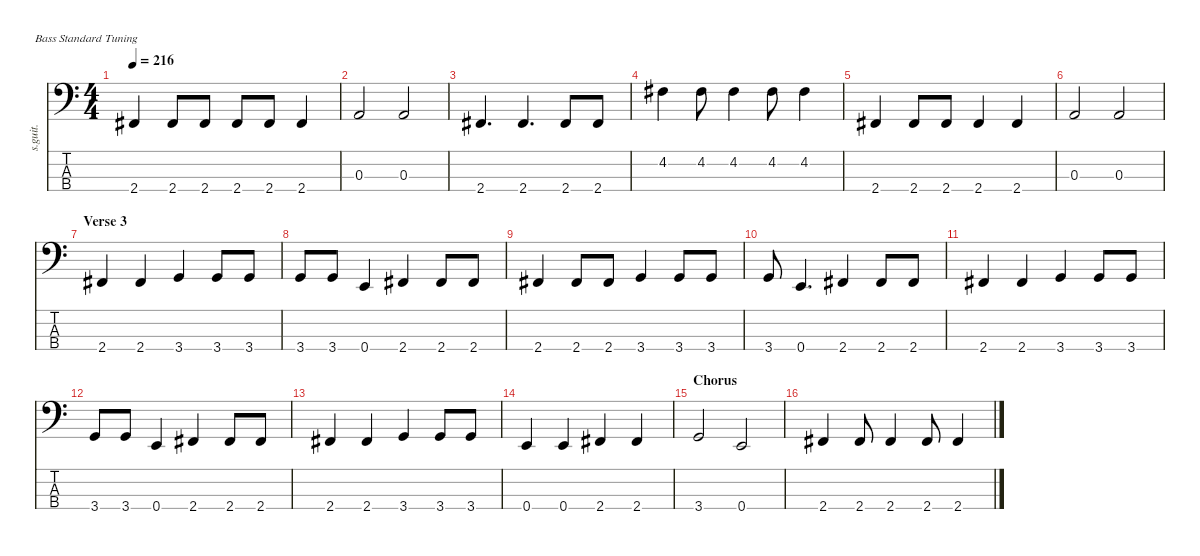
\defaultSystemsLayout 4
\hideDynamics
\bracketExtendMode nobrackets
\track ("Couch Potato (Spud) | Bass" "s.guit.") {instrument electricbasspick}
\staff {score tabs}
\tuning (G2 D2 A1 E1)
\ts (4 4)
\tempo 216
\clef f4
\ks c
2.4{acc #}.4{dy f} 2.4{acc #}.8 2.4{acc #}.8 2.4{acc #}.8 2.4{acc #}.8 2.4{acc #}.4 |
0.3.2 0.3.2 |
2.4{acc #}.4{d} 2.4{acc #}.4{d} 2.4{acc #}.8 2.4{acc #}.8 |
4.2{acc #}.4 4.2{acc #}.8 4.2{acc #}.4 4.2{acc #}.8 4.2{acc #}.4 |
2.4{acc #}.4 2.4{acc #}.8 2.4{acc #}.8 2.4{acc #}.4 2.4{acc #}.4 |
0.3.2 0.3.2 |
\section ("" "Verse 3")
2.4{acc #}.4 2.4{acc #}.4 3.4.4 3.4.8 3.4.8 |
3.4.8 3.4.8 0.4.4 2.4{acc #}.4 2.4{acc #}.8 2.4{acc #}.8 |
2.4{acc #}.4 2.4{acc #}.8 2.4{acc #}.8 3.4.4 3.4.8 3.4.8 |
3.4.8 0.4.4{d} 2.4{acc #}.4 2.4{acc #}.8 2.4{acc #}.8 |
2.4{acc #}.4 2.4{acc #}.4 3.4.4 3.4.8 3.4.8 |
3.4.8 3.4.8 0.4.4 2.4{acc #}.4 2.4{acc #}.8 2.4{acc #}.8 |
2.4{acc #}.4 2.4{acc #}.4 3.4.4 3.4.8 3.4.8 |
0.4.4 0.4.4 2.4{acc #}.4 2.4{acc #}.4 |
\section ("" "Chorus")
3.4.2 0.4.2 |
2.4{acc #}.4 2.4{acc #}.8 2.4{acc #}.4 2.4{acc #}.8 2.4{acc #}.4
